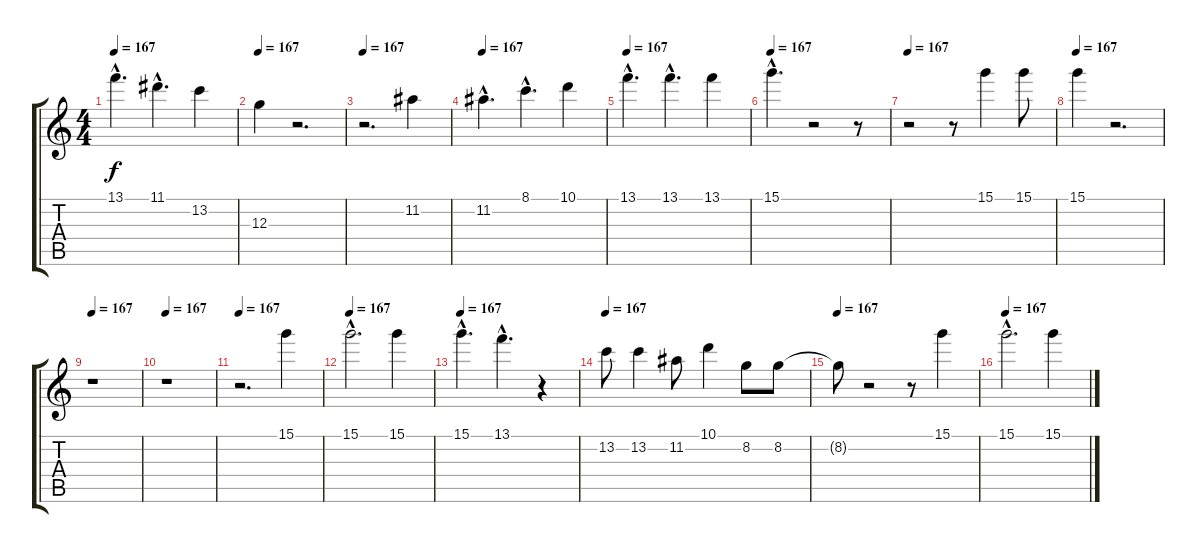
\track "" {instrument distortionguitar}
\staff {score tabs}
\tuning (E4 B3 G3 D3 A2 E2) {hide}
\ts (4 4)
\tempo 167
\clef g2
\ks c
13.1{hac}.4{d dy f} 11.1{hac}.4{d} 13.2.4 |
\tempo 167
12.3.4 r.2{d} |
\tempo 167
r.2{d} 11.2.4 |
\tempo 167
11.2{hac}.4{d} 8.1{hac}.4{d} 10.1.4 |
\tempo 167
13.1{hac}.4{d} 13.1{hac}.4{d} 13.1.4 |
\tempo 167
15.1{hac}.4{d} r.2 r.8 |
\tempo 167
r.2 r.8 15.1.4 15.1.8 |
\tempo 167
15.1.4 r.2{d} |
\tempo 167
r.1 |
\tempo 167
r.1 |
\tempo 167
r.2{d} 15.1.4 |
\tempo 167
15.1{hac}.2{d} 15.1.4 |
\tempo 167
15.1{hac}.4{d} 13.1{hac}.4{d} r.4 |
\tempo 167
13.2.8 13.2.4 11.2.8 10.1.4 8.2.8 8.2.8 |
\tempo 167
8.2{t}.8 r.2 r.8 15.1.4 |
\tempo 167
15.1{hac}.2{d} 15.1.4
